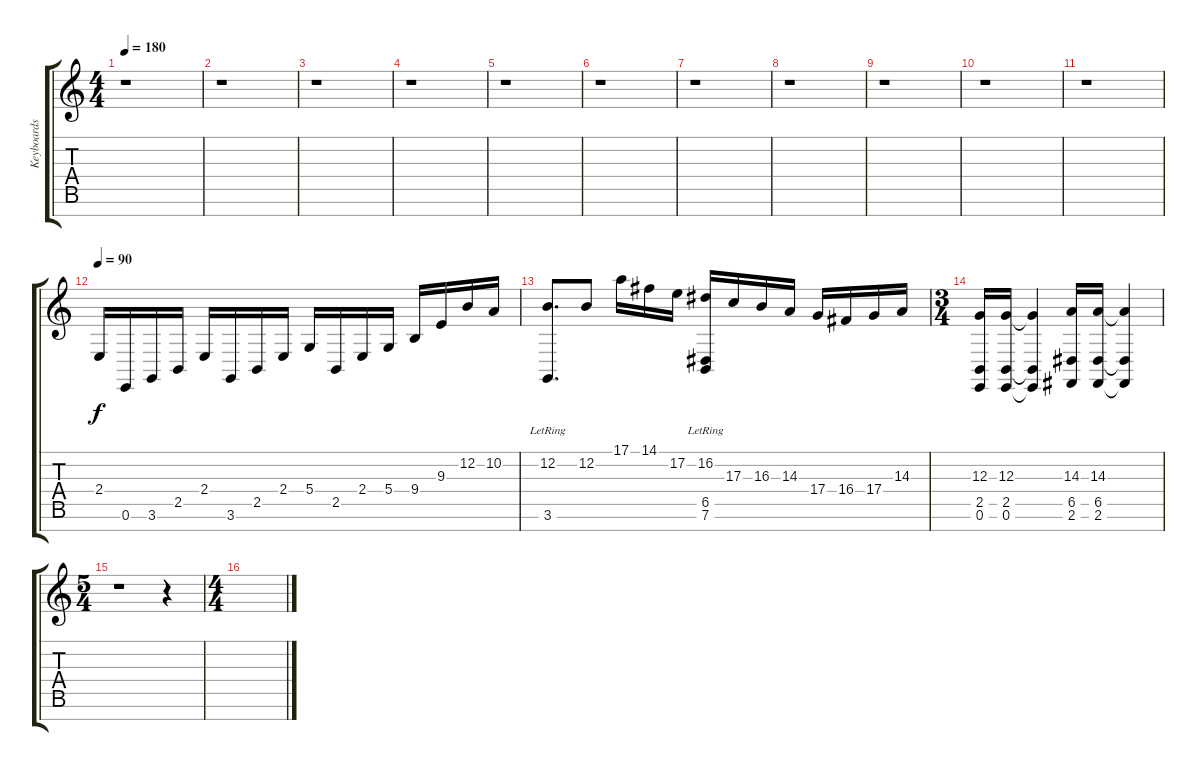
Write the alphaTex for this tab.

\track ("Keyboards 1" "Keyboards ") {instrument electricgrandpiano}
\staff {score tabs}
\tuning (E4 B3 G3 D3 A2 E2 B1) {hide}
\ts (4 4)
\tempo 180
\clef g2
\ks c
r.1{dy f} |
r.1 |
r.1 |
r.1 |
r.1 |
r.1 |
r.1 |
r.1 |
r.1 |
r.1 |
r.1 |
\tempo 90
2.4.16{volume 13 instrument electricgrandpiano} 0.6.16 3.6.16 2.5.16 2.4.16 3.6.16 2.5.16 2.4.16 5.4.16 2.5.16 2.4.16 5.4.16 9.4.16 9.3.16 12.2.16 10.2.16 |
(12.2 3.6{lr}).8{d} 12.2.8 17.1.16 14.1.16 17.2.16 (16.2 6.5{lr} 7.6{lr}).16 17.3.16 16.3.16 14.3.16 17.4.16 16.4.16 17.4.16 14.3.16 |
\ts (3 4)
(12.3 2.5 0.6).16 (12.3 2.5 0.6).16 (12.3{t} 2.5{t} 0.6{t}).4 (14.3 6.5 2.6).16 (14.3 6.5 2.6).16 (14.3{t} 6.5{t} 2.6{t}).4 |
\ts (5 4)
r.1 r.4 |
\ts (4 4)
